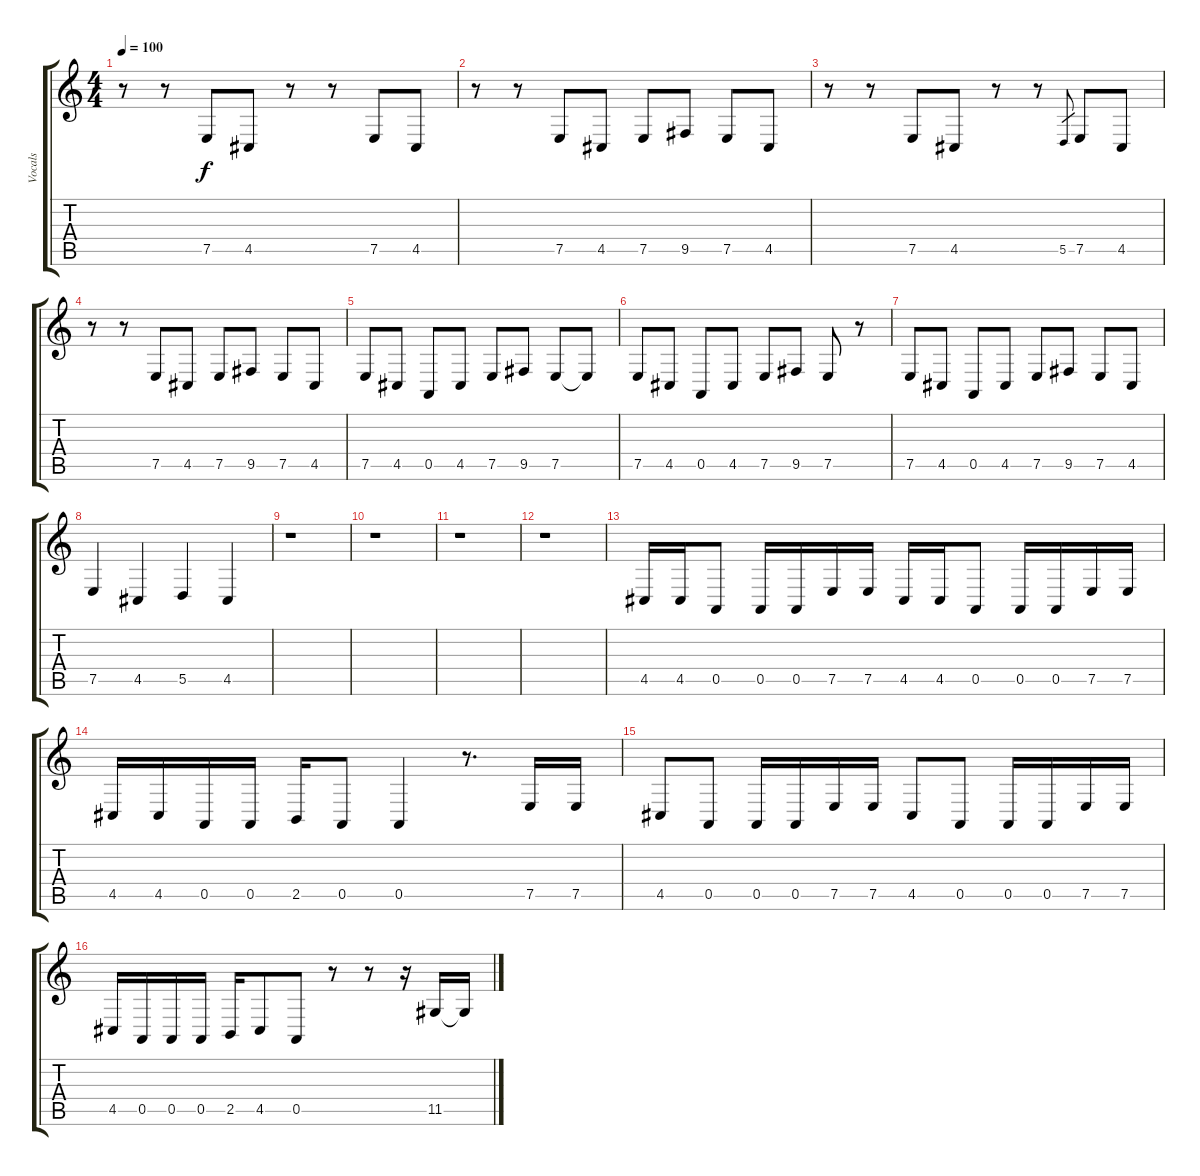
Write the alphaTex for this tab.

\track ("Vocals" "Vocals") {instrument lead8bassandlead}
\staff {score tabs}
\tuning (E4 B3 G3 D3 A2 E2) {hide}
\ts (4 4)
\tempo 100
\clef g2
\ks c
r.8{dy f instrument lead8bassandlead} r.8 7.5.8 4.5.8 r.8 r.8 7.5.8 4.5.8 |
r.8 r.8 7.5.8 4.5.8 7.5.8 9.5.8 7.5.8 4.5.8 |
r.8 r.8 7.5.8 4.5.8 r.8 r.8 5.5.8{gr} 7.5.8 4.5.8 |
r.8 r.8 7.5.8 4.5.8 7.5.8 9.5.8 7.5.8 4.5.8 |
7.5.8 4.5.8 0.5.8 4.5.8 7.5.8 9.5.8 7.5.8 7.5{t}.8 |
7.5.8 4.5.8 0.5.8 4.5.8 7.5.8 9.5.8 7.5.8 r.8 |
7.5.8 4.5.8 0.5.8 4.5.8 7.5.8 9.5.8 7.5.8 4.5.8 |
7.5.4 4.5.4 5.5.4 4.5.4 |
r.1 |
r.1 |
r.1 |
r.1 |
4.5.16 4.5.16 0.5.8 0.5.16 0.5.16 7.5.16 7.5.16 4.5.16 4.5.16 0.5.8 0.5.16 0.5.16 7.5.16 7.5.16 |
4.5.16 4.5.16 0.5.16 0.5.16 2.5.16 0.5.8 0.5.4 r.8{d} 7.5.16 7.5.16 |
4.5.8 0.5.8 0.5.16 0.5.16 7.5.16 7.5.16 4.5.8 0.5.8 0.5.16 0.5.16 7.5.16 7.5.16 |
4.5.16 0.5.16 0.5.16 0.5.16 2.5.16 4.5.8 0.5.8 r.8 r.8 r.16 11.5.16 11.5{t}.16
